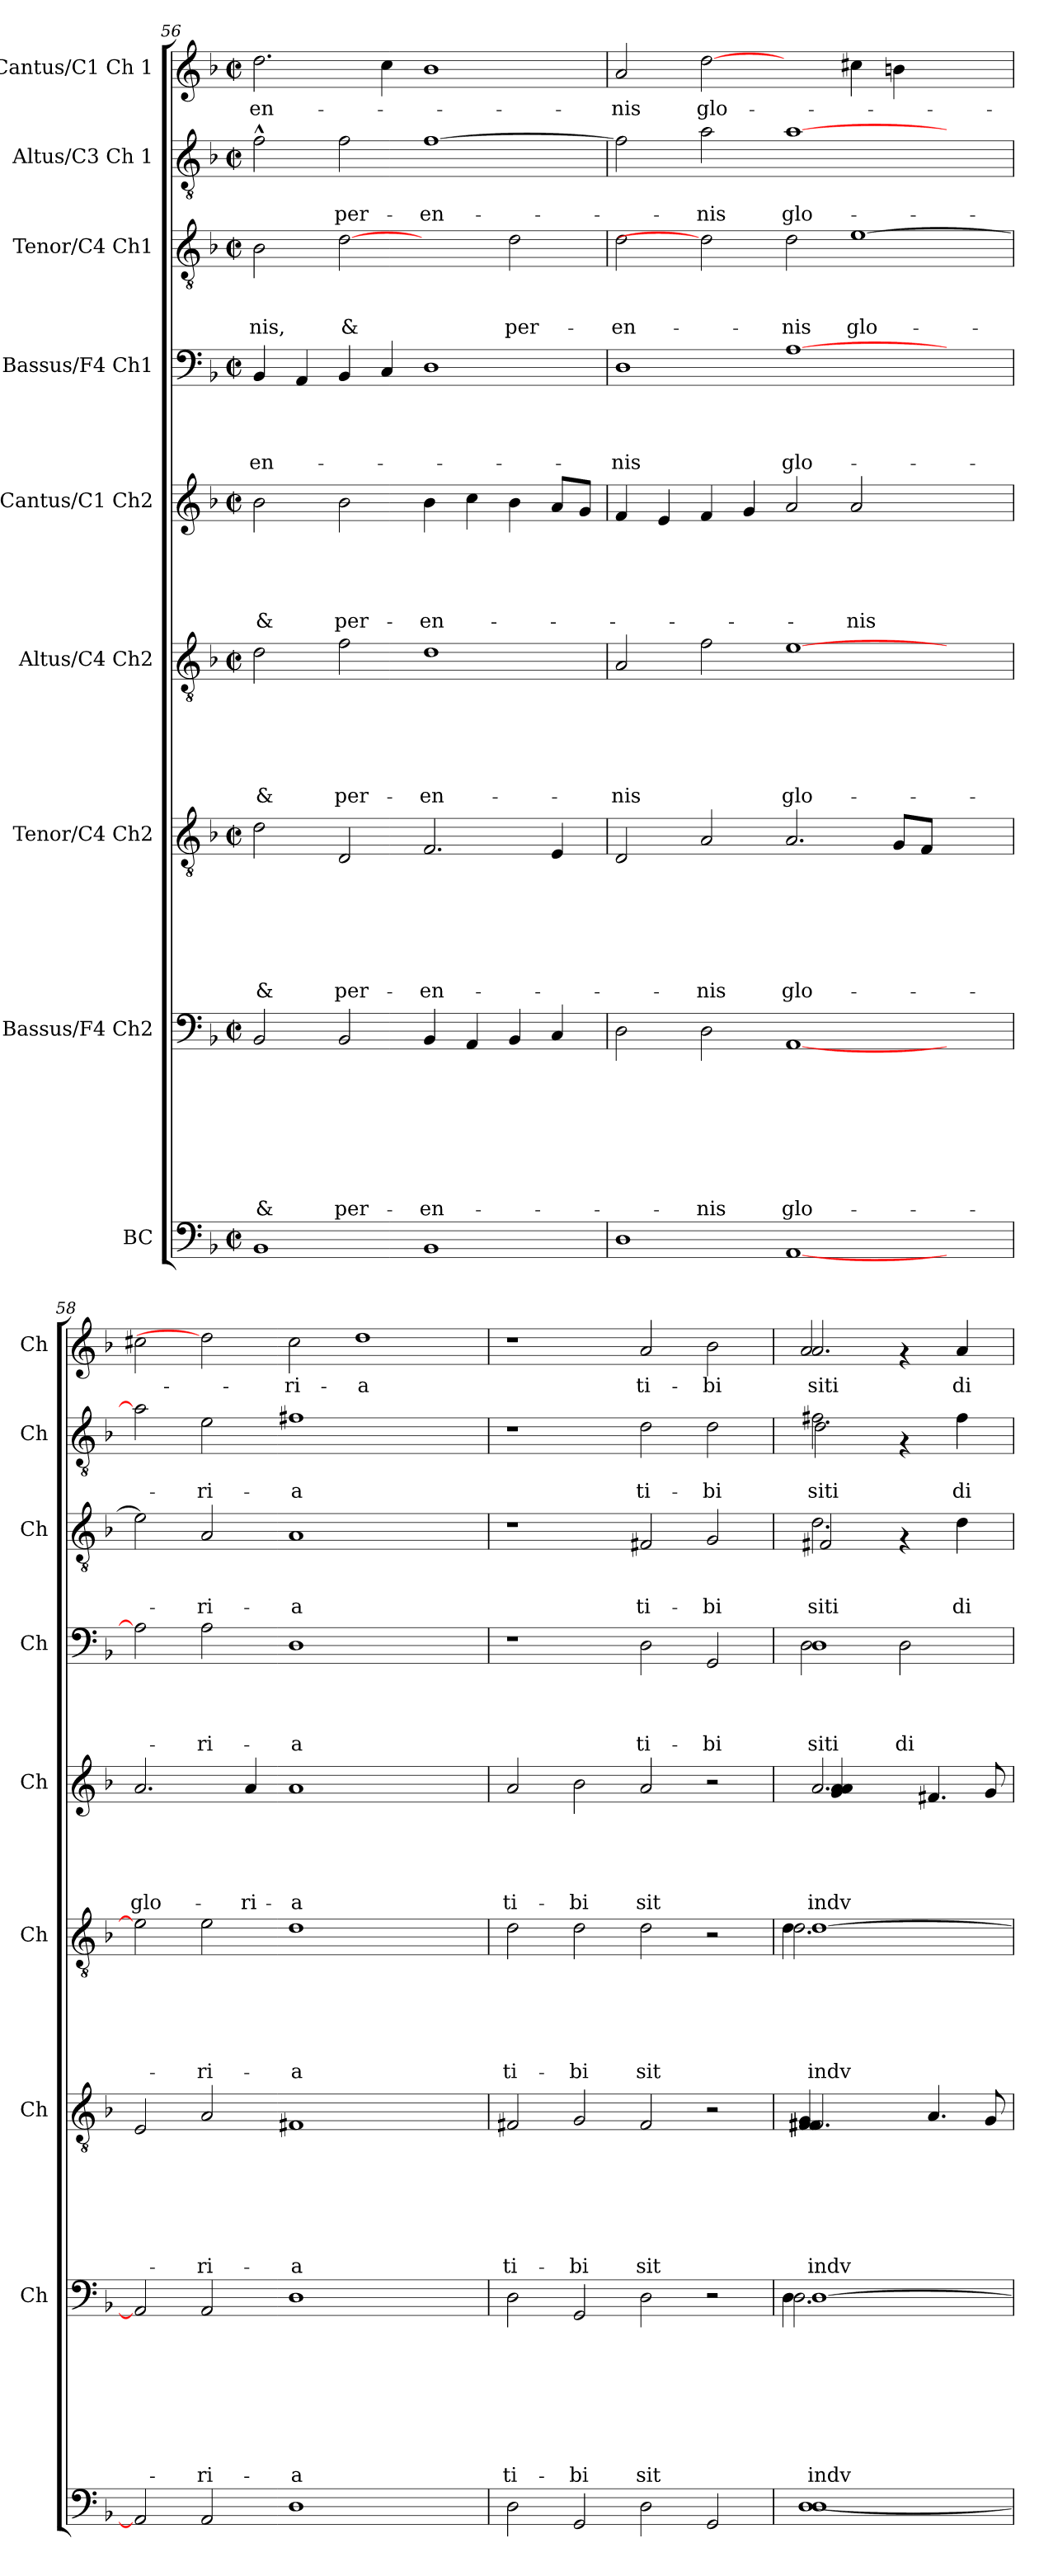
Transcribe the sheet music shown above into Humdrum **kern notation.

**kern	**kern	**text	**text	**text	**text	**text	**text	**text	**text	**kern	**text	**text	**text	**text	**text	**text	**text	**kern	**text	**text	**text	**text	**text	**text	**kern	**text	**text	**text	**text	**text	**kern	**text	**text	**text	**text	**kern	**text	**text	**text	**kern	**text	**text	**kern	**text
*part9	*part8	*part8	*part8	*part8	*part8	*part8	*part8	*part8	*part8	*part7	*part7	*part7	*part7	*part7	*part7	*part7	*part7	*part6	*part6	*part6	*part6	*part6	*part6	*part6	*part5	*part5	*part5	*part5	*part5	*part5	*part4	*part4	*part4	*part4	*part4	*part3	*part3	*part3	*part3	*part2	*part2	*part2	*part1	*part1
*staff9	*staff8	*staff8	*staff8	*staff8	*staff8	*staff8	*staff8	*staff8	*staff8	*staff7	*staff7	*staff7	*staff7	*staff7	*staff7	*staff7	*staff7	*staff6	*staff6	*staff6	*staff6	*staff6	*staff6	*staff6	*staff5	*staff5	*staff5	*staff5	*staff5	*staff5	*staff4	*staff4	*staff4	*staff4	*staff4	*staff3	*staff3	*staff3	*staff3	*staff2	*staff2	*staff2	*staff1	*staff1
*I"BC	*I"Bassus/F4 Ch2	*	*	*	*	*	*	*	*	*I"Tenor/C4 Ch2	*	*	*	*	*	*	*	*I"Altus/C4 Ch2	*	*	*	*	*	*	*I"Cantus/C1 Ch2	*	*	*	*	*	*I"Bassus/F4 Ch1	*	*	*	*	*I"Tenor/C4 Ch1	*	*	*	*I"Altus/C3 Ch 1	*	*	*I"Cantus/C1 Ch 1	*
*	*I'Ch	*	*	*	*	*	*	*	*	*I'Ch	*	*	*	*	*	*	*	*I'Ch	*	*	*	*	*	*	*I'Ch	*	*	*	*	*	*I'Ch	*	*	*	*	*I'Ch	*	*	*	*I'Ch	*	*	*I'Ch	*
!!LO:PB:g=z
*clefF4	*clefF4	*	*	*	*	*	*	*	*	*clefGv2	*	*	*	*	*	*	*	*clefGv2	*	*	*	*	*	*	*clefG2	*	*	*	*	*	*clefF4	*	*	*	*	*clefGv2	*	*	*	*clefGv2	*	*	*clefG2	*
*k[b-]	*k[b-]	*	*	*	*	*	*	*	*	*k[b-]	*	*	*	*	*	*	*	*k[b-]	*	*	*	*	*	*	*k[b-]	*	*	*	*	*	*k[b-]	*	*	*	*	*k[b-]	*	*	*	*k[b-]	*	*	*k[b-]	*
*F:	*F:	*	*	*	*	*	*	*	*	*F:	*	*	*	*	*	*	*	*F:	*	*	*	*	*	*	*F:	*	*	*	*	*	*F:	*	*	*	*	*F:	*	*	*	*F:	*	*	*F:	*
*M2/2	*M2/2	*	*	*	*	*	*	*	*	*M2/2	*	*	*	*	*	*	*	*M2/2	*	*	*	*	*	*	*M2/2	*	*	*	*	*	*M2/2	*	*	*	*	*M2/2	*	*	*	*M2/2	*	*	*M2/2	*
*met(c|)	*met(c|)	*	*	*	*	*	*	*	*	*met(c|)	*	*	*	*	*	*	*	*met(c|)	*	*	*	*	*	*	*met(c|)	*	*	*	*	*	*met(c|)	*	*	*	*	*met(c|)	*	*	*	*met(c|)	*	*	*met(c|)	*
=56	=56	=56	=56	=56	=56	=56	=56	=56	=56	=56	=56	=56	=56	=56	=56	=56	=56	=56	=56	=56	=56	=56	=56	=56	=56	=56	=56	=56	=56	=56	=56	=56	=56	=56	=56	=56	=56	=56	=56	=56	=56	=56	=56	=56
!	!	!	!	!	!	!	!	!	!LO:LY:b	!	!	!	!	!	!	!	!LO:LY:b	!	!	!	!	!	!	!LO:LY:b	!	!	!	!	!	!LO:LY:b	!	!	!	!	!LO:LY:b	!	!	!	!LO:LY:b	!	!	!	!	!LO:LY:b
1BB-	2BB-/	.	.	.	.	.	.	.	&	2d\	.	.	.	.	.	.	&	2d\	.	.	.	.	.	&	2b-\	.	.	.	.	&	4BB-/	.	.	.	-en-	2B-\	.	.	-nis,	2f^^>\	.	.	2.dd\	-en-
.	.	.	.	.	.	.	.	.	.	.	.	.	.	.	.	.	.	.	.	.	.	.	.	.	.	.	.	.	.	.	4AA/	.	.	.	.	.	.	.	.	.	.	.	.	.
!	!	!	!	!	!	!	!	!	!LO:LY:b	!	!	!	!	!	!	!	!LO:LY:b	!	!	!	!	!	!	!LO:LY:b	!	!	!	!	!	!LO:LY:b	!	!	!	!	!	!	!	!	!LO:LY:b	!	!	!LO:LY:b	!	!
.	2BB-/	.	.	.	.	.	.	.	per-	2D/	.	.	.	.	.	.	per-	2f\	.	.	.	.	.	per-	2b-\	.	.	.	.	per-	4BB-/	.	.	.	.	[2d	.	.	&	2f\	.	per-	.	.
.	.	.	.	.	.	.	.	.	.	.	.	.	.	.	.	.	.	.	.	.	.	.	.	.	.	.	.	.	.	.	4C/	.	.	.	.	.	.	.	.	.	.	.	4cc\	.
!	!	!	!	!	!	!	!	!	!LO:LY:b	!	!	!	!	!	!	!	!LO:LY:b	!	!	!	!	!	!	!LO:LY:b	!	!	!	!	!	!LO:LY:b	!	!	!	!	!	!	!	!	!	!	!	!LO:LY:b	!	!
1BB-	4BB-/	.	.	.	.	.	.	.	-en-	2.F/	.	.	.	.	.	.	-en-	1d	.	.	.	.	.	-en-	4b-\	.	.	.	.	-en-	1D	.	.	.	.	2ryy	.	.	.	[>1f	.	-en-	1b-	.
.	4AA/	.	.	.	.	.	.	.	.	.	.	.	.	.	.	.	.	.	.	.	.	.	.	.	4cc\	.	.	.	.	.	.	.	.	.	.	.	.	.	.	.	.	.	.	.
!	!	!	!	!	!	!	!	!	!	!	!	!	!	!	!	!	!	!	!	!	!	!	!	!	!	!	!	!	!	!	!	!	!	!	!	!	!	!	!LO:LY:b	!	!	!	!	!
.	4BB-/	.	.	.	.	.	.	.	.	.	.	.	.	.	.	.	.	.	.	.	.	.	.	.	4b-\	.	.	.	.	.	.	.	.	.	.	2d\	.	.	per-	.	.	.	.	.
.	4C/	.	.	.	.	.	.	.	.	4E/	.	.	.	.	.	.	.	.	.	.	.	.	.	.	8a/L	.	.	.	.	.	.	.	.	.	.	.	.	.	.	.	.	.	.	.
.	.	.	.	.	.	.	.	.	.	.	.	.	.	.	.	.	.	.	.	.	.	.	.	.	8g/J	.	.	.	.	.	.	.	.	.	.	.	.	.	.	.	.	.	.	.
=57	=57	=57	=57	=57	=57	=57	=57	=57	=57	=57	=57	=57	=57	=57	=57	=57	=57	=57	=57	=57	=57	=57	=57	=57	=57	=57	=57	=57	=57	=57	=57	=57	=57	=57	=57	=57	=57	=57	=57	=57	=57	=57	=57	=57
!	!	!	!	!	!	!	!	!	!	!	!	!	!	!	!	!	!	!	!	!	!	!	!	!LO:LY:b	!	!	!	!	!	!	!	!	!	!	!LO:LY:b	!	!	!	!LO:LY:b	!	!	!	!	!LO:LY:b
1D	2D\	.	.	.	.	.	.	.	.	2D/	.	.	.	.	.	.	.	2A/	.	.	.	.	.	-nis	4f/	.	.	.	.	.	1D	.	.	.	-nis	2d\	.	.	-en-	2f\]	.	.	2a/	-nis
.	.	.	.	.	.	.	.	.	.	.	.	.	.	.	.	.	.	.	.	.	.	.	.	.	4e/	.	.	.	.	.	.	.	.	.	.	.	.	.	.	.	.	.	.	.
!	!	!	!	!	!	!	!	!	!LO:LY:b	!	!	!	!	!	!	!	!LO:LY:b	!	!	!	!	!	!	!	!	!	!	!	!	!	!	!	!	!	!	!	!	!	!	!	!	!LO:LY:b	!	!LO:LY:b
.	2D\	.	.	.	.	.	.	.	-nis	2A/	.	.	.	.	.	.	-nis	2f\	.	.	.	.	.	.	4f/	.	.	.	.	.	.	.	.	.	.	2d]	.	.	.	2a\	.	-nis	[2dd	glo-
.	.	.	.	.	.	.	.	.	.	.	.	.	.	.	.	.	.	.	.	.	.	.	.	.	4g/	.	.	.	.	.	.	.	.	.	.	.	.	.	.	.	.	.	.	.
!	!	!	!	!	!	!	!	!	!LO:LY:b	!	!	!	!	!	!	!	!LO:LY:b	!	!	!	!	!	!	!LO:LY:b	!	!	!	!	!	!	!	!	!	!	!LO:LY:b	!	!	!	!LO:LY:b	!	!	!LO:LY:b	!	!
[<1AA	[<1AA	.	.	.	.	.	.	.	glo-	2.A/	.	.	.	.	.	.	glo-	[>1e	.	.	.	.	.	glo-	2a/	.	.	.	.	.	[>1A	.	.	.	glo-	2d\	.	.	-nis	[>1a	.	glo-	2ryy	.
!	!	!	!	!	!	!	!	!	!	!	!	!	!	!	!	!	!	!	!	!	!	!	!	!	!	!	!	!	!	!LO:LY:b	!	!	!	!	!	!	!	!	!LO:LY:b	!	!	!	!	!
.	.	.	.	.	.	.	.	.	.	.	.	.	.	.	.	.	.	.	.	.	.	.	.	.	2a/	.	.	.	.	-nis	.	.	.	.	.	[>1e	.	.	glo-	.	.	.	4cc#X\	.
.	.	.	.	.	.	.	.	.	.	8G/L	.	.	.	.	.	.	.	.	.	.	.	.	.	.	.	.	.	.	.	.	.	.	.	.	.	.	.	.	.	.	.	.	4bn\	.
.	.	.	.	.	.	.	.	.	.	8F/J	.	.	.	.	.	.	.	.	.	.	.	.	.	.	.	.	.	.	.	.	.	.	.	.	.	.	.	.	.	.	.	.	.	.
2ryy	2ryy	.	.	.	.	.	.	.	.	2ryy	.	.	.	.	.	.	.	2ryy	.	.	.	.	.	.	2ryy	.	.	.	.	.	2ryy	.	.	.	.	.	.	.	.	2ryy	.	.	2ryy	.
=58	=58	=58	=58	=58	=58	=58	=58	=58	=58	=58	=58	=58	=58	=58	=58	=58	=58	=58	=58	=58	=58	=58	=58	=58	=58	=58	=58	=58	=58	=58	=58	=58	=58	=58	=58	=58	=58	=58	=58	=58	=58	=58	=58	=58
!	!	!	!	!	!	!	!	!	!	!	!	!	!	!	!	!	!	!	!	!	!	!	!	!	!	!	!	!	!	!LO:LY:b	!	!	!	!	!	!	!	!	!	!	!	!	!	!
2AA/]	2AA/]	.	.	.	.	.	.	.	.	2E/	.	.	.	.	.	.	.	2e\]	.	.	.	.	.	.	2.a/	.	.	.	.	glo-	2A\]	.	.	.	.	2e\]	.	.	.	2a\]	.	.	2cc#X\	.
!	!	!	!	!	!	!	!	!	!LO:LY:b	!	!	!	!	!	!	!	!LO:LY:b	!	!	!	!	!	!	!LO:LY:b	!	!	!	!	!	!	!	!	!	!	!LO:LY:b	!	!	!	!LO:LY:b	!	!	!LO:LY:b	!	!
2AA/	2AA/	.	.	.	.	.	.	.	-ri-	2A/	.	.	.	.	.	.	-ri-	2e\	.	.	.	.	.	-ri-	.	.	.	.	.	.	2A\	.	.	.	-ri-	2A/	.	.	-ri-	2e\	.	-ri-	2dd]	.
!	!	!	!	!	!	!	!	!	!	!	!	!	!	!	!	!	!	!	!	!	!	!	!	!	!	!	!	!	!	!LO:LY:b	!	!	!	!	!	!	!	!	!	!	!	!	!	!
.	.	.	.	.	.	.	.	.	.	.	.	.	.	.	.	.	.	.	.	.	.	.	.	.	4a/	.	.	.	.	-ri-	.	.	.	.	.	.	.	.	.	.	.	.	.	.
!	!	!	!	!	!	!	!	!	!LO:LY:b	!	!	!	!	!	!	!	!LO:LY:b	!	!	!	!	!	!	!LO:LY:b	!	!	!	!	!	!LO:LY:b	!	!	!	!	!LO:LY:b	!	!	!	!LO:LY:b	!	!	!LO:LY:b	!	!LO:LY:b
1D	1D	.	.	.	.	.	.	.	-a	1F#X	.	.	.	.	.	.	-a	1d	.	.	.	.	.	-a	1a	.	.	.	.	-a	1D	.	.	.	-a	1A	.	.	-a	1f#X	.	-a	2cc#\	-ri-
!	!	!	!	!	!	!	!	!	!	!	!	!	!	!	!	!	!	!	!	!	!	!	!	!	!	!	!	!	!	!	!	!	!	!	!	!	!	!	!	!	!	!	!	!LO:LY:b
.	.	.	.	.	.	.	.	.	.	.	.	.	.	.	.	.	.	.	.	.	.	.	.	.	.	.	.	.	.	.	.	.	.	.	.	.	.	.	.	.	.	.	1dd	-a
2ryy	2ryy	.	.	.	.	.	.	.	.	2ryy	.	.	.	.	.	.	.	2ryy	.	.	.	.	.	.	2ryy	.	.	.	.	.	2ryy	.	.	.	.	2ryy	.	.	.	2ryy	.	.	.	.
=59	=59	=59	=59	=59	=59	=59	=59	=59	=59	=59	=59	=59	=59	=59	=59	=59	=59	=59	=59	=59	=59	=59	=59	=59	=59	=59	=59	=59	=59	=59	=59	=59	=59	=59	=59	=59	=59	=59	=59	=59	=59	=59	=59	=59
!	!	!	!	!	!	!	!	!	!LO:LY:b	!	!	!	!	!	!	!	!LO:LY:b	!	!	!	!	!	!	!LO:LY:b	!	!	!	!	!	!LO:LY:b	!	!	!	!	!	!	!	!	!	!	!	!	!	!
2D\	2D\	.	.	.	.	.	.	.	ti-	2F#X/	.	.	.	.	.	.	ti-	2d\	.	.	.	.	.	ti-	2a/	.	.	.	.	ti-	1r	.	.	.	.	1r	.	.	.	1r	.	.	1r	.
!	!	!	!	!	!	!	!	!	!LO:LY:b	!	!	!	!	!	!	!	!LO:LY:b	!	!	!	!	!	!	!LO:LY:b	!	!	!	!	!	!LO:LY:b	!	!	!	!	!	!	!	!	!	!	!	!	!	!
2GG/	2GG/	.	.	.	.	.	.	.	-bi	2G/	.	.	.	.	.	.	-bi	2d\	.	.	.	.	.	-bi	2b-\	.	.	.	.	-bi	.	.	.	.	.	.	.	.	.	.	.	.	.	.
!	!	!	!	!	!	!	!	!	!LO:LY:b	!	!	!	!	!	!	!	!LO:LY:b	!	!	!	!	!	!	!LO:LY:b	!	!	!	!	!	!LO:LY:b	!	!	!	!	!LO:LY:b	!	!	!	!LO:LY:b	!	!	!LO:LY:b	!	!LO:LY:b
2D\	2D\	.	.	.	.	.	.	.	sit	2F#/	.	.	.	.	.	.	sit	2d\	.	.	.	.	.	sit	2a/	.	.	.	.	sit	2D\	.	.	.	ti-	2F#X/	.	.	ti-	2d\	.	ti-	2a/	ti-
!	!	!	!	!	!	!	!	!	!	!	!	!	!	!	!	!	!	!	!	!	!	!	!	!	!	!	!	!	!	!	!	!	!	!	!LO:LY:b	!	!	!	!LO:LY:b	!	!	!LO:LY:b	!	!LO:LY:b
2GG/	2r	.	.	.	.	.	.	.	.	2r	.	.	.	.	.	.	.	2r	.	.	.	.	.	.	2r	.	.	.	.	.	2GG/	.	.	.	-bi	2G/	.	.	-bi	2d\	.	-bi	2b-\	-bi
=60	=60	=60	=60	=60	=60	=60	=60	=60	=60	=60	=60	=60	=60	=60	=60	=60	=60	=60	=60	=60	=60	=60	=60	=60	=60	=60	=60	=60	=60	=60	=60	=60	=60	=60	=60	=60	=60	=60	=60	=60	=60	=60	=60	=60
*	*^	*	*	*	*	*	*	*	*	*	*	*	*	*	*	*	*	*	*	*	*	*	*	*	*	*	*	*	*	*	*	*	*	*	*	*	*	*	*	*	*	*	*	*
*	*	*^	*	*	*	*	*	*	*	*	*	*	*	*	*	*	*	*	*	*	*	*	*	*	*	*	*	*	*	*	*	*	*	*	*	*	*	*	*	*	*	*	*	*	*
!	!	!	!	!	!	!	!	!	!	!	!LO:LY:b	!	!	!	!	!	!	!	!LO:LY:b	!	!	!	!	!	!	!LO:LY:b	!	!	!	!	!	!LO:LY:b	!	!	!	!	!LO:LY:b	!	!	!	!LO:LY:b	!	!	!LO:LY:b	!	!LO:LY:b
*	*	*	*	*	*	*	*	*	*	*	*	*^	*	*	*	*	*	*	*	*^	*	*	*	*	*	*	*^	*	*	*	*	*	*^	*	*	*	*	*^	*	*	*	*^	*	*	*^	*
*	*	*	*	*	*	*	*	*	*	*	*	*	*^	*	*	*	*	*	*	*	*	*^	*	*	*	*	*	*	*	*^	*	*	*	*	*	*	*	*	*	*	*	*	*	*	*	*	*	*	*	*	*	*	*
[>1D 1D	[>1D	2.D\	4D\	.	.	.	.	.	.	.	indv-	2.F#X/	4F#/ 4F#/ 4G/	2..ryy	.	.	.	.	.	.	indv-	[>1d	2.d\	4d\	.	.	.	.	.	indv-	2.a/	4g/ 4a/ 4a/	2..ryy	.	.	.	.	indv-	1D	2D\	.	.	.	siti	2.d\	2F#X/	.	.	siti	2.f#X\	2d\	.	siti	2.a/	2a/	siti
.	.	.	2.ryy	.	.	.	.	.	.	.	.	.	4.ryy	.	.	.	.	.	.	.	.	.	.	2.ryy	.	.	.	.	.	.	.	4.ryy	.	.	.	.	.	.	.	.	.	.	.	.	.	.	.	.	.	.	.	.	.	.	.	.
!	!	!	!	!	!	!	!	!	!	!	!	!	!	!	!	!	!	!	!	!	!	!	!	!	!	!	!	!	!	!	!	!	!	!	!	!	!	!	!	!	!	!	!	!LO:LY:b	!	!	!	!	!	!	!	!	!	!	!	!
.	.	.	.	.	.	.	.	.	.	.	.	.	.	.	.	.	.	.	.	.	.	.	.	.	.	.	.	.	.	.	.	.	.	.	.	.	.	.	.	2D\	.	.	.	di-	.	4rF	.	.	.	.	4rF	.	.	.	4rf	.
.	.	.	.	.	.	.	.	.	.	.	.	.	4.A/	.	.	.	.	.	.	.	.	.	.	.	.	.	.	.	.	.	.	4.f#X/	.	.	.	.	.	.	.	.	.	.	.	.	.	.	.	.	.	.	.	.	.	.	.	.
!	!	!	!	!	!	!	!	!	!	!	!	!	!	!	!	!	!	!	!	!	!	!	!	!	!	!	!	!	!	!	!	!	!	!	!	!	!	!	!	!	!	!	!	!	!	!	!	!	!LO:LY:b	!	!	!	!LO:LY:b	!	!	!LO:LY:b
.	.	4ryy	.	.	.	.	.	.	.	.	.	4ryy	.	.	.	.	.	.	.	.	.	.	4ryy	.	.	.	.	.	.	.	4ryy	.	.	.	.	.	.	.	.	.	.	.	.	.	4ryy	4d\	.	.	di-	4ryy	4f#\	.	di-	4ryy	4a/	di-
.	.	.	.	.	.	.	.	.	.	.	.	.	.	8G/	.	.	.	.	.	.	.	.	.	.	.	.	.	.	.	.	.	.	8g/	.	.	.	.	.	.	.	.	.	.	.	.	.	.	.	.	.	.	.	.	.	.	.
*	*v	*v	*v	*	*	*	*	*	*	*	*	*	*	*	*	*	*	*	*	*	*	*v	*v	*v	*	*	*	*	*	*	*v	*v	*v	*	*	*	*	*	*v	*v	*	*	*	*	*v	*v	*	*	*	*v	*v	*	*	*v	*v	*
*	*	*	*	*	*	*	*	*	*	*v	*v	*v	*	*	*	*	*	*	*	*	*	*	*	*	*	*	*	*	*	*	*	*	*	*	*	*	*	*	*	*	*	*	*	*	*	*
=	=	=	=	=	=	=	=	=	=	=	=	=	=	=	=	=	=	=	=	=	=	=	=	=	=	=	=	=	=	=	=	=	=	=	=	=	=	=	=	=	=	=	=	=
*-	*-	*-	*-	*-	*-	*-	*-	*-	*-	*-	*-	*-	*-	*-	*-	*-	*-	*-	*-	*-	*-	*-	*-	*-	*-	*-	*-	*-	*-	*-	*-	*-	*-	*-	*-	*-	*-	*-	*-	*-	*-	*-	*-	*-
